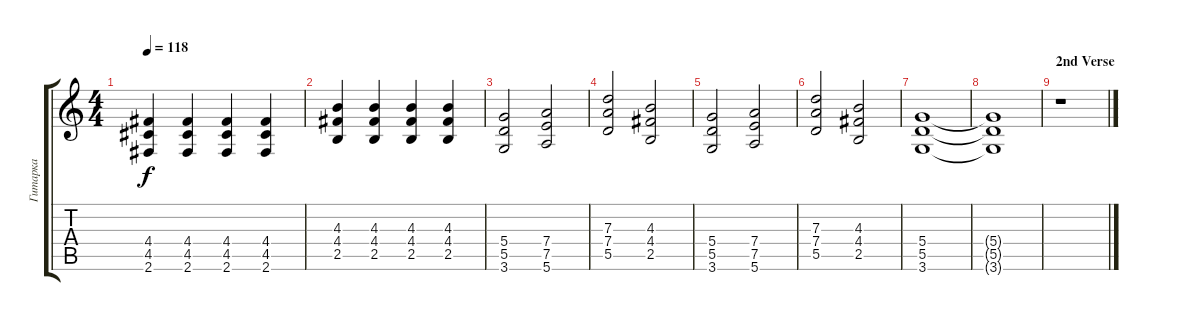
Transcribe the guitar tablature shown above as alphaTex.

\track ("Гитарка" "Гитарка") {instrument distortionguitar}
\staff {score tabs}
\tuning (E4 B3 G3 D3 A2 E2) {hide}
\ts (4 4)
\tempo 118
\clef g2
\ks c
(4.4 4.5 2.6).4{dy f} (4.4 4.5 2.6).4 (4.4 4.5 2.6).4 (4.4 4.5 2.6).4 |
(4.3 4.4 2.5).4 (4.3 4.4 2.5).4 (4.3 4.4 2.5).4 (4.3 4.4 2.5).4 |
(5.4 5.5 3.6).2 (7.4 7.5 5.6).2 |
(7.3 7.4 5.5).2 (4.3 4.4 2.5).2 |
(5.4 5.5 3.6).2 (7.4 7.5 5.6).2 |
(7.3 7.4 5.5).2 (4.3 4.4 2.5).2 |
(5.4 5.5 3.6).1 |
(5.4{t} 5.5{t} 3.6{t}).1 |
\section ("" "2nd Verse")
r.1
